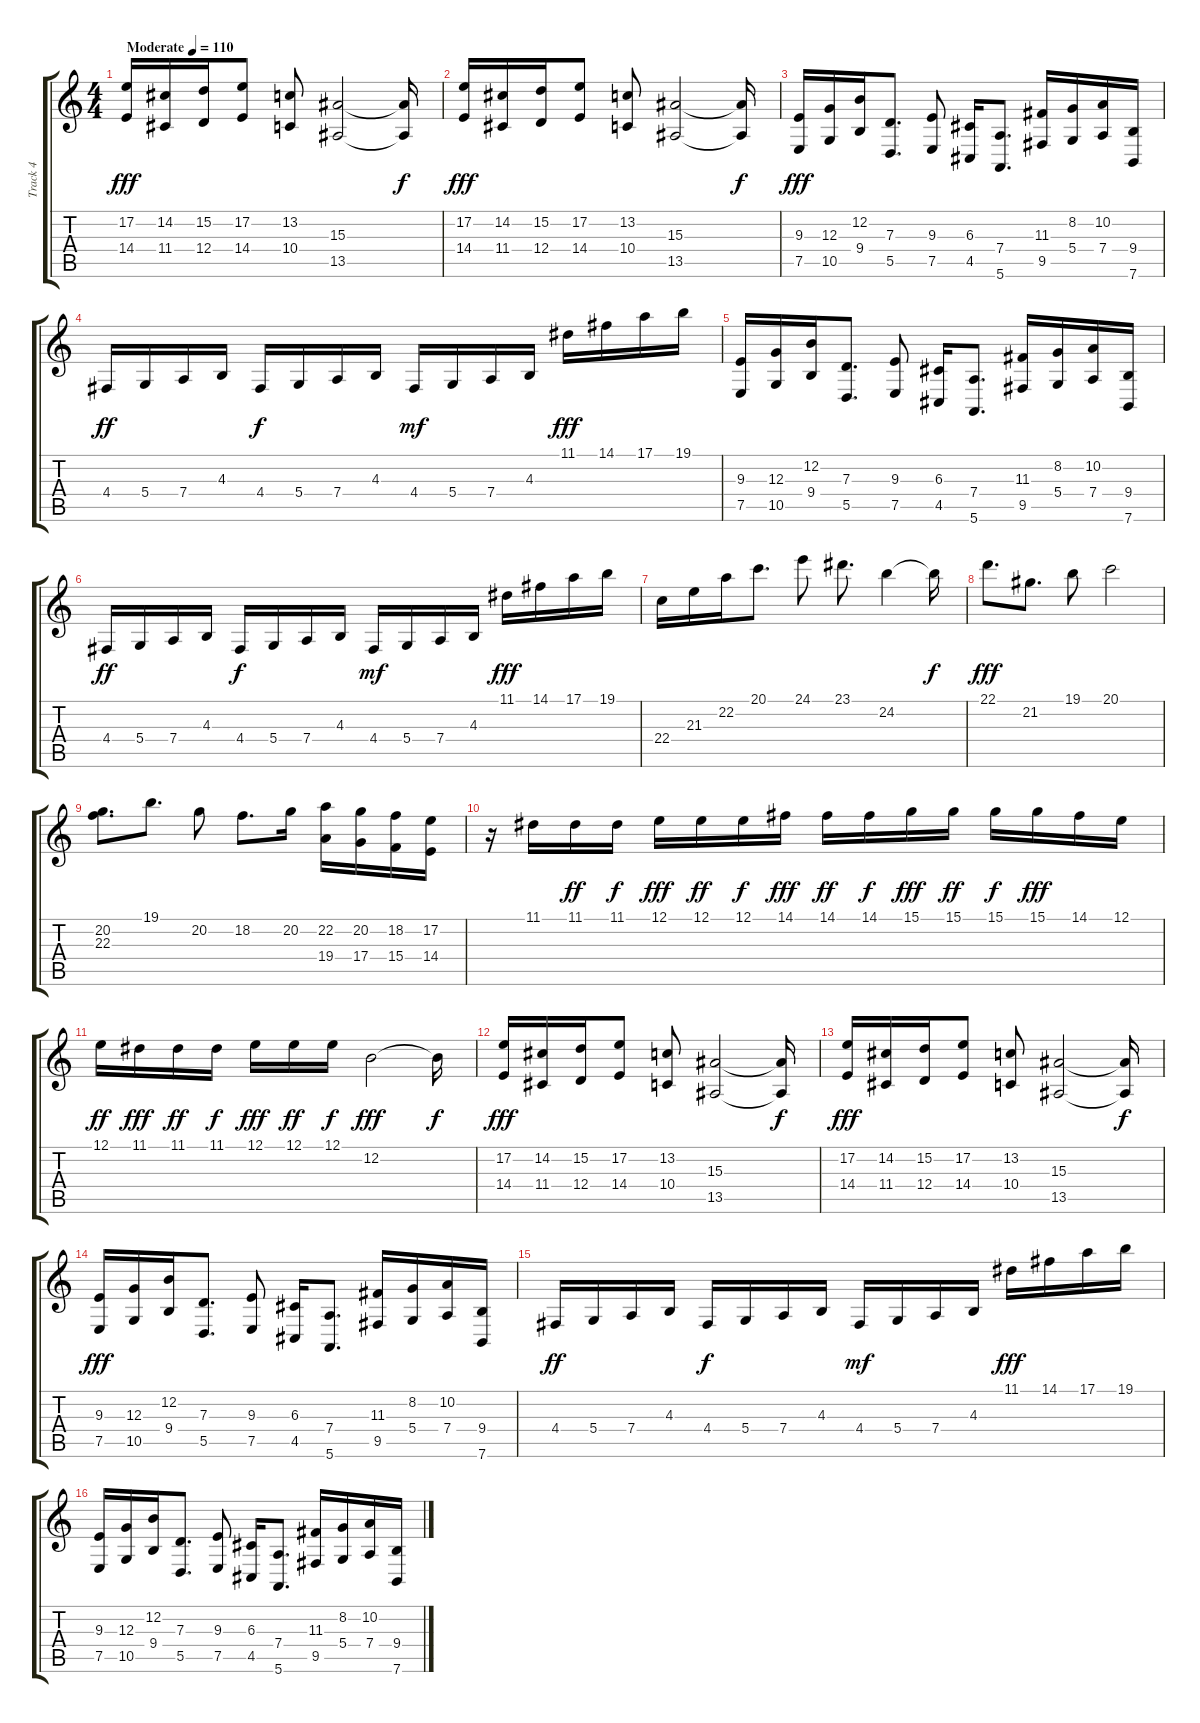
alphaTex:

\track ("Track 4" "Track 4") {instrument stringensemble1}
\staff {score tabs}
\tuning (E4 B3 G3 D3 A2 E2) {hide}
\ts (4 4)
\tempo (110 "Moderate")
\clef g2
\ks c
(17.2 14.4).16{dy fff instrument stringensemble1} (14.2 11.4).16 (15.2 12.4).16 (17.2 14.4).8 (13.2 10.4).8 (15.3 13.5).2 (15.3{t} 13.5{t}).16{dy f} |
(17.2 14.4).16{dy fff} (14.2 11.4).16 (15.2 12.4).16 (17.2 14.4).8 (13.2 10.4).8 (15.3 13.5).2 (15.3{t} 13.5{t}).16{dy f} |
(9.3 7.5).16{dy fff} (12.3 10.5).16 (12.2 9.4).16 (7.3 5.5).8{d} (9.3 7.5).8 (6.3 4.5).16 (7.4 5.6).8{d} (11.3 9.5).16 (8.2 5.4).16 (10.2 7.4).16 (9.4 7.6).16 |
4.4.16{dy ff} 5.4.16 7.4.16 4.3.16 4.4.16{dy f} 5.4.16 7.4.16 4.3.16 4.4.16{dy mf} 5.4.16 7.4.16 4.3.16 11.1.16{dy fff} 14.1.16 17.1.16 19.1.16 |
(9.3 7.5).16 (12.3 10.5).16 (12.2 9.4).16 (7.3 5.5).8{d} (9.3 7.5).8 (6.3 4.5).16 (7.4 5.6).8{d} (11.3 9.5).16 (8.2 5.4).16 (10.2 7.4).16 (9.4 7.6).16 |
4.4.16{dy ff} 5.4.16 7.4.16 4.3.16 4.4.16{dy f} 5.4.16 7.4.16 4.3.16 4.4.16{dy mf} 5.4.16 7.4.16 4.3.16 11.1.16{dy fff} 14.1.16 17.1.16 19.1.16 |
22.4.16 21.3.16 22.2.16 20.1.8{d} 24.1.8 23.1.8{d} 24.2.4 24.2{t}.16{dy f} |
22.1.8{d dy fff} 21.2.8{d} 19.1.8 20.1.2 |
(20.2 22.3).8{d} 19.1.8{d} 20.2.8 18.2.8{d} 20.2.16 (22.2 19.4).16 (20.2 17.4).16 (18.2 15.4).16 (17.2 14.4).16 |
r.16 11.1.16 11.1.16{dy ff} 11.1.16{dy f} 12.1.16{dy fff} 12.1.16{dy ff} 12.1.16{dy f} 14.1.16{dy fff} 14.1.16{dy ff} 14.1.16{dy f} 15.1.16{dy fff} 15.1.16{dy ff} 15.1.16{dy f} 15.1.16{dy fff} 14.1.16 12.1.16 |
12.1.16{dy ff} 11.1.16{dy fff} 11.1.16{dy ff} 11.1.16{dy f} 12.1.16{dy fff} 12.1.16{dy ff} 12.1.16{dy f} 12.2.2{dy fff} 12.2{t}.16{dy f} |
(17.2 14.4).16{dy fff} (14.2 11.4).16 (15.2 12.4).16 (17.2 14.4).8 (13.2 10.4).8 (15.3 13.5).2 (15.3{t} 13.5{t}).16{dy f} |
(17.2 14.4).16{dy fff} (14.2 11.4).16 (15.2 12.4).16 (17.2 14.4).8 (13.2 10.4).8 (15.3 13.5).2 (15.3{t} 13.5{t}).16{dy f} |
(9.3 7.5).16{dy fff} (12.3 10.5).16 (12.2 9.4).16 (7.3 5.5).8{d} (9.3 7.5).8 (6.3 4.5).16 (7.4 5.6).8{d} (11.3 9.5).16 (8.2 5.4).16 (10.2 7.4).16 (9.4 7.6).16 |
4.4.16{dy ff} 5.4.16 7.4.16 4.3.16 4.4.16{dy f} 5.4.16 7.4.16 4.3.16 4.4.16{dy mf} 5.4.16 7.4.16 4.3.16 11.1.16{dy fff} 14.1.16 17.1.16 19.1.16 |
(9.3 7.5).16 (12.3 10.5).16 (12.2 9.4).16 (7.3 5.5).8{d} (9.3 7.5).8 (6.3 4.5).16 (7.4 5.6).8{d} (11.3 9.5).16 (8.2 5.4).16 (10.2 7.4).16 (9.4 7.6).16
